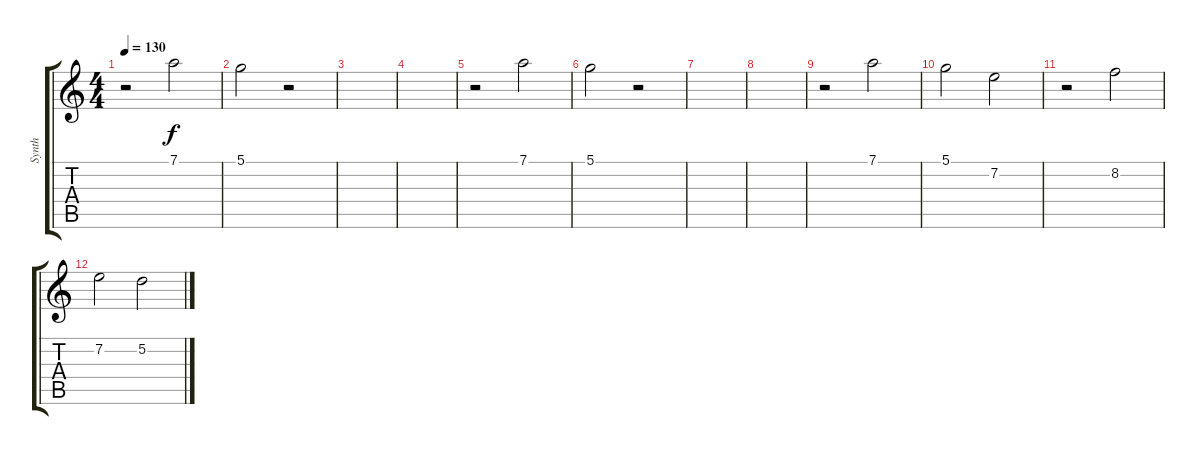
\track ("Synth" "Synth") {instrument vibraphone}
\staff {score tabs}
\tuning (D5 A4 F4 C4 G3 D3) {hide}
\ts (4 4)
\tempo 130
\clef g2
\ks c
r.2{dy f} 7.1.2 |
5.1.2 r.2 |
|
|
r.2 7.1.2 |
5.1.2 r.2 |
|
|
r.2 7.1.2 |
5.1.2 7.2.2 |
r.2 8.2.2 |
7.2.2 5.2.2
